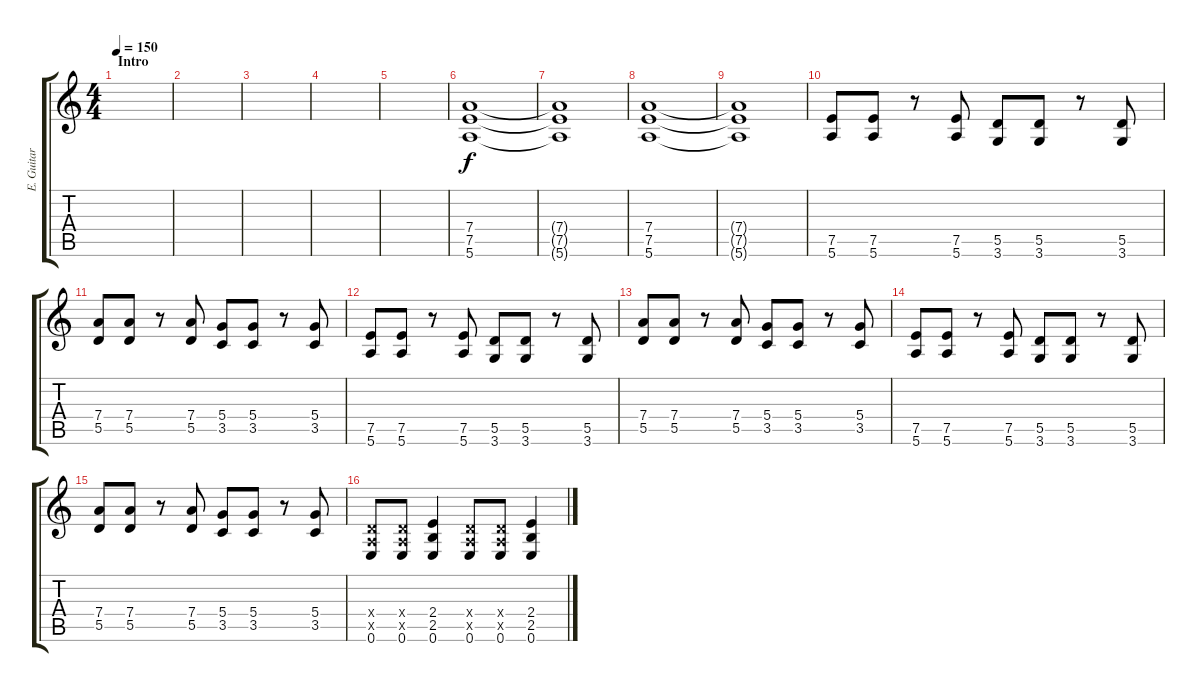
\track ("E. Guitar II" "E. Guitar ") {instrument distortionguitar}
\staff {score tabs}
\tuning (E4 B3 G3 D3 A2 E2) {hide}
\ts (4 4)
\section ("" "Intro")
\tempo 150
\tempo 168
\tempo 150
\clef g2
\ks c
|
|
|
|
|
(7.4 7.5 5.6).1 |
(7.4{t} 7.5{t} 5.6{t}).1 |
(7.4 7.5 5.6).1 |
(7.4{t} 7.5{t} 5.6{t}).1 |
(7.5 5.6).8 (7.5 5.6).8 r.8 (7.5 5.6).8 (5.5 3.6).8 (5.5 3.6).8 r.8 (5.5 3.6).8 |
(7.4 5.5).8 (7.4 5.5).8 r.8 (7.4 5.5).8 (5.4 3.5).8 (5.4 3.5).8 r.8 (5.4 3.5).8 |
(7.5 5.6).8 (7.5 5.6).8 r.8 (7.5 5.6).8 (5.5 3.6).8 (5.5 3.6).8 r.8 (5.5 3.6).8 |
(7.4 5.5).8 (7.4 5.5).8 r.8 (7.4 5.5).8 (5.4 3.5).8 (5.4 3.5).8 r.8 (5.4 3.5).8 |
(7.5 5.6).8 (7.5 5.6).8 r.8 (7.5 5.6).8 (5.5 3.6).8 (5.5 3.6).8 r.8 (5.5 3.6).8 |
(7.4 5.5).8 (7.4 5.5).8 r.8 (7.4 5.5).8 (5.4 3.5).8 (5.4 3.5).8 r.8 (5.4 3.5).8 |
(0.4{x} 0.5{x} 0.6).8 (0.4{x} 0.5{x} 0.6).8 (2.4 2.5 0.6).4 (0.4{x} 0.5{x} 0.6).8 (0.4{x} 0.5{x} 0.6).8 (2.4 2.5 0.6).4
